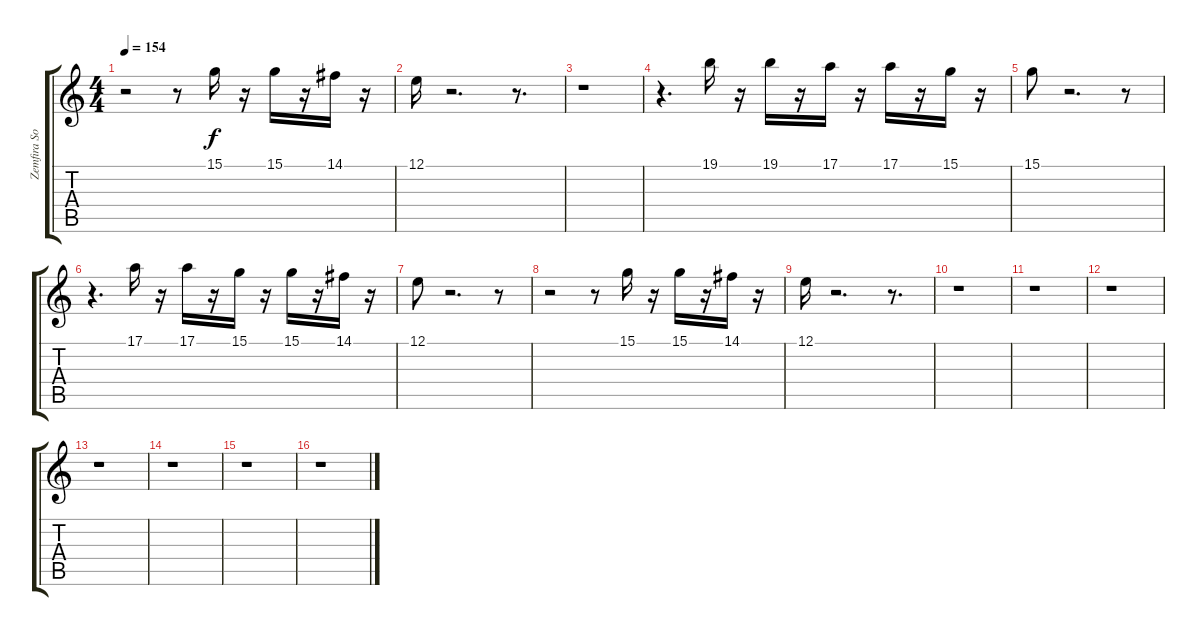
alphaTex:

\track ("Zemfira Sozrela" "Zemfira So") {instrument drawbarorgan}
\staff {score tabs}
\tuning (E4 B3 G3 D3 A2 E2) {hide}
\ts (4 4)
\tempo 154
\clef g2
\ks c
r.2{dy f} r.8 15.1.16 r.16 15.1.16 r.16 14.1.16 r.16 |
12.1.16 r.2{d} r.8{d} |
r.1 |
r.4{d} 19.1.16 r.16 19.1.16 r.16 17.1.16 r.16 17.1.16 r.16 15.1.16 r.16 |
15.1.8 r.2{d} r.8 |
r.4{d} 17.1.16 r.16 17.1.16 r.16 15.1.16 r.16 15.1.16 r.16 14.1.16 r.16 |
12.1.8 r.2{d} r.8 |
r.2 r.8 15.1.16 r.16 15.1.16 r.16 14.1.16 r.16 |
12.1.16 r.2{d} r.8{d} |
r.1 |
r.1 |
r.1 |
r.1 |
r.1 |
r.1 |
r.1
